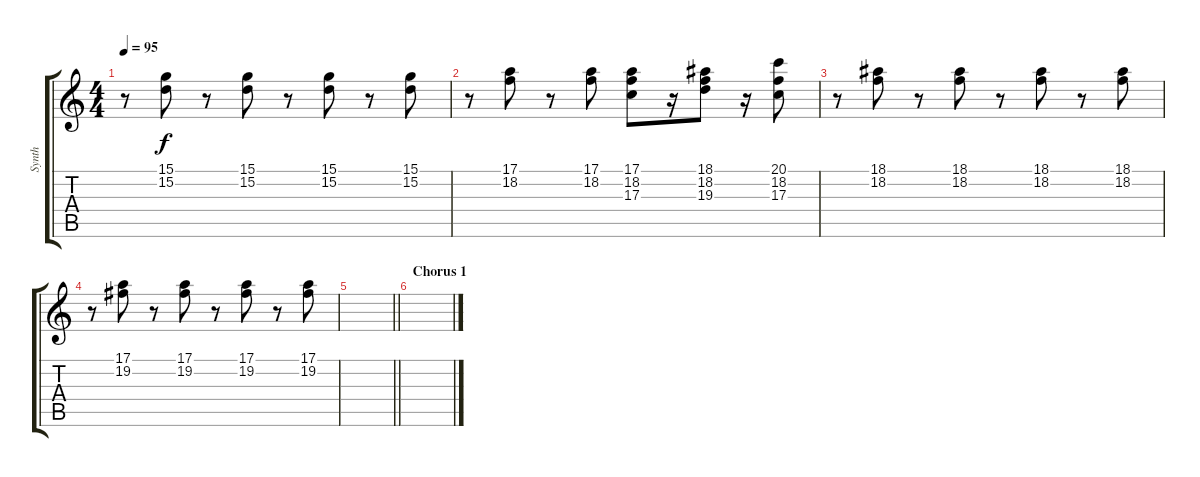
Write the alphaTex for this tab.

\track ("Synth" "Synth") {instrument stringensemble1}
\staff {score tabs}
\tuning (E4 B3 G3 D3 A2 E2) {hide}
\ts (4 4)
\tempo 95
\clef g2
\ks c
r.8{dy f} (15.1 15.2).8 r.8 (15.1 15.2).8 r.8 (15.1 15.2).8 r.8 (15.1 15.2).8 |
r.8 (17.1 18.2).8 r.8 (17.1 18.2).8 (17.1 18.2 17.3).8 r.16 (18.1 18.2 19.3).8 r.16 (20.1 18.2 17.3).8 |
r.8 (18.1 18.2).8 r.8 (18.1 18.2).8 r.8 (18.1 18.2).8 r.8 (18.1 18.2).8 |
r.8 (17.1 19.2).8 r.8 (17.1 19.2).8 r.8 (17.1 19.2).8 r.8 (17.1 19.2).8 |
\barLineRight lightlight
|
\section ("" "Chorus 1")
